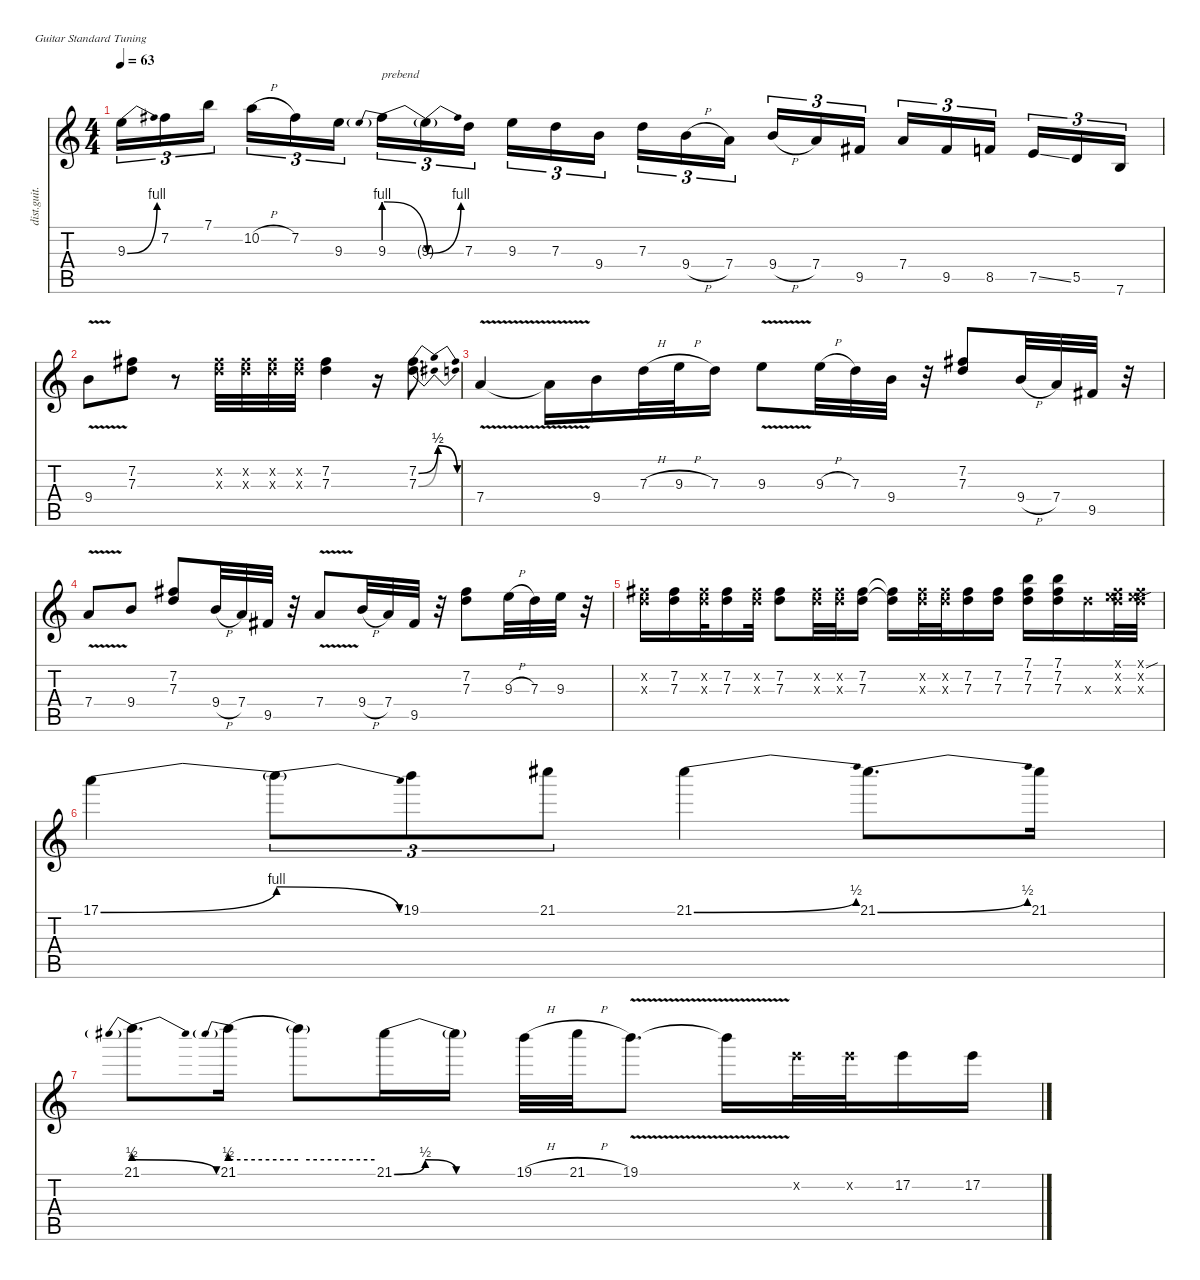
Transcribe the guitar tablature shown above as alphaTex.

\defaultSystemsLayout 4
\hideDynamics
\bracketExtendMode nobrackets
\otherSystemsTrackNameOrientation horizontal
\track ("Solo 2" "dist.guit.") {instrument distortionguitar}
\staff {score tabs}
\tuning (E4 B3 G3 D3 A2 E2)
\ts (4 4)
\tempo 63
\clef g2
\ks c
9.3{be (bend 0 0 30 4)}.16{tu (3 2) dy f beam Down} 7.2{acc #}.16{tu (3 2) beam Down} 7.1.16{tu (3 2) beam Down} 10.2{h}.16{tu (3 2) beam Down} 7.2{acc #}.16{tu (3 2) beam Down} 9.3.16{tu (3 2) beam Down} 9.3{be (prebendrelease 0 4 60 0)}.16{tu (3 2) txt "prebend" beam Down} 9.3{be (bend 0 0 60 4) t}.16{tu (3 2) beam Down} 7.3.16{tu (3 2) beam Down} 9.3.16{tu (3 2) beam Down} 7.3.16{tu (3 2) beam Down} 9.4.16{tu (3 2) beam Down} 7.3.16{tu (3 2) beam Down} 9.4{h}.16{tu (3 2) beam Down} 7.4.16{tu (3 2) beam Down} 9.4{h}.16{tu (3 2) beam Up} 7.4.16{tu (3 2) beam Up} 9.5{acc #}.16{tu (3 2) beam Up} 7.4.16{tu (3 2) beam Up} 9.5{acc #}.16{tu (3 2) beam Up} 8.5.16{tu (3 2) beam Up} 7.5{ss}.16{tu (3 2) beam Up} 5.5.16{tu (3 2) beam Up} 7.6.16{tu (3 2) beam Up} |
9.4{v}.8{beam Down} (7.2{acc #} 7.3).8{beam Down} r.8{beam Down} (7.2{x acc #} 7.3{x}).32{beam Down} (7.2{x acc #} 7.3{x}).32{beam Down} (7.2{x acc #} 7.3{x}).32{beam Down} (7.2{x acc #} 7.3{x}).32{beam Down} (7.2{acc #} 7.3).4{beam Down} r.16{beam Down} (7.2{be (bendrelease 0 0 30 2 30 2 60 0) acc #} 7.3{be (bendrelease 0 0 30 2 30 2 60 0)}).8{d beam Down} |
7.4{v}.4{beam Up} 7.4{v t}.16{beam Down} 9.4.16{beam Down} 7.3{h}.32{beam Down} 9.3{h}.32{beam Down} 7.3.16{beam Down} 9.3{v}.8{beam Down} 9.3{h}.32{beam Down} 7.3.32{beam Down} 9.4.32{beam Down} r.32{beam Down} (7.2{acc #} 7.3).8{beam Up} 9.4{h}.32{beam Up} 7.4.32{beam Up} 9.5{acc #}.32{beam Up} r.32{beam Up} |
7.4{v}.8{beam Up} 9.4.8{beam Up} (7.2{acc #} 7.3).8{beam Up} 9.4{h}.32{beam Up} 7.4.32{beam Up} 9.5{acc #}.32{beam Up} r.32{beam Up} 7.4{v}.8{beam Up} 9.4{h}.32{beam Up} 7.4.32{beam Up} 9.5{acc #}.32{beam Up} r.32{beam Up} (7.2{acc #} 7.3).8{beam Down} 9.3{h}.32{beam Down} 7.3.32{beam Down} 9.3.32{beam Down} r.32{beam Down} |
(7.2{x acc #} 7.3{x}).16{beam Down} (7.2{acc #} 7.3).16{beam Down} (7.2{x acc #} 7.3{x}).32{beam Down} (7.2{acc #} 7.3).16{beam Down} (7.2{x acc #} 7.3{x}).32{beam Down} (7.2{acc #} 7.3).8{beam Down} (7.2{x acc #} 7.3{x}).32{beam Down} (7.2{x acc #} 7.3{x}).32{beam Down} (7.2{acc #} 7.3).16{beam Down} (7.2{t acc #} 7.3{t}).16{beam Down} (7.2{x acc #} 7.3{x}).32{beam Down} (7.2{x acc #} 7.3{x}).32{beam Down} (7.2{acc #} 7.3).16{beam Down} (7.2{acc #} 7.3).16{beam Down} (7.1 7.2{acc #} 7.3).16{beam Down} (7.1 7.2{acc #} 7.3).16{beam Down} 7.3{x}.16{beam Down} (0.1{x} 7.2{x acc #} 7.3{x}).32{beam Down} (0.1{sou x} 7.2{x acc #} 7.3{x}).32{beam Down} |
17.1{be (bend 0 0 60 4)}.4{beam Down} 17.1{be (release 0 4 60 0) t}.8{tu (3 2) beam Down} 19.1.8{tu (3 2) beam Down} 21.1{acc #}.8{tu (3 2) beam Down} 21.1{be (bend 0 0 15 2) acc #}.4{beam Down} 21.1{be (bend 0 0 15 2) acc #}.8{d beam Down} 21.1{acc #}.16{beam Down} |
21.1{be (prebendrelease 0 2 39.999998399999996 0)}.8{d beam Down} 21.1{be (prebend 0 2 60 2)}.16{beam Down} 21.1{be (hold 0 2 60 2) t}.8{beam Down} 21.1{be (bendrelease 0 0 30 2 30 2 60 0) acc #}.16{beam Down} 21.1{be (hold 0 0 60 0) t acc #}.16{beam Down} 19.1{h}.32{beam Down} 21.1{h acc #}.32{beam Down} 19.1{v}.8{d beam Down} 19.1{v t}.16{beam Down} 17.2{x}.32{beam Down} 17.2{x}.32{beam Down} 17.2.16{beam Down} 17.2.16{beam Down}
